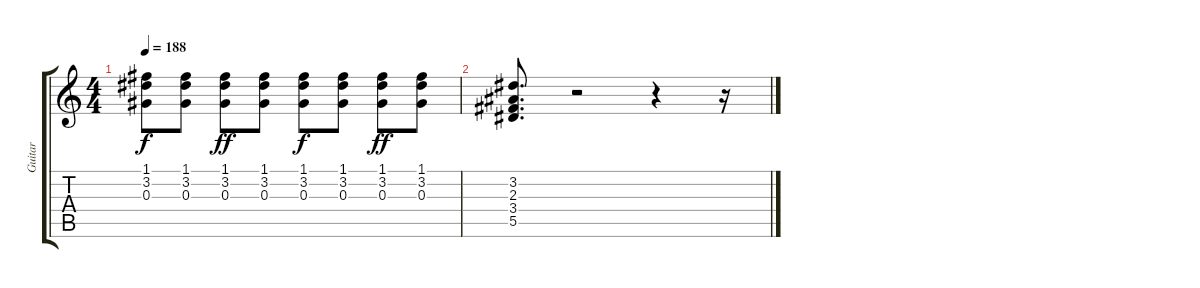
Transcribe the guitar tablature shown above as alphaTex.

\track ("Guitar" "Guitar") {instrument overdrivenguitar}
\staff {score tabs}
\tuning (F4 C4 Ab3 Eb3 Bb2 F2) {hide}
\ts (4 4)
\tempo 188
\clef g2
\ks c
(1.1 3.2 0.3).8{dy f} (1.1 3.2 0.3).8 (1.1 3.2 0.3).8{dy ff} (1.1 3.2 0.3).8 (1.1 3.2 0.3).8{dy f} (1.1 3.2 0.3).8 (1.1 3.2 0.3).8{dy ff} (1.1 3.2 0.3).8 |
(3.2 2.3 3.4 5.5).8{d} r.2 r.4 r.16
